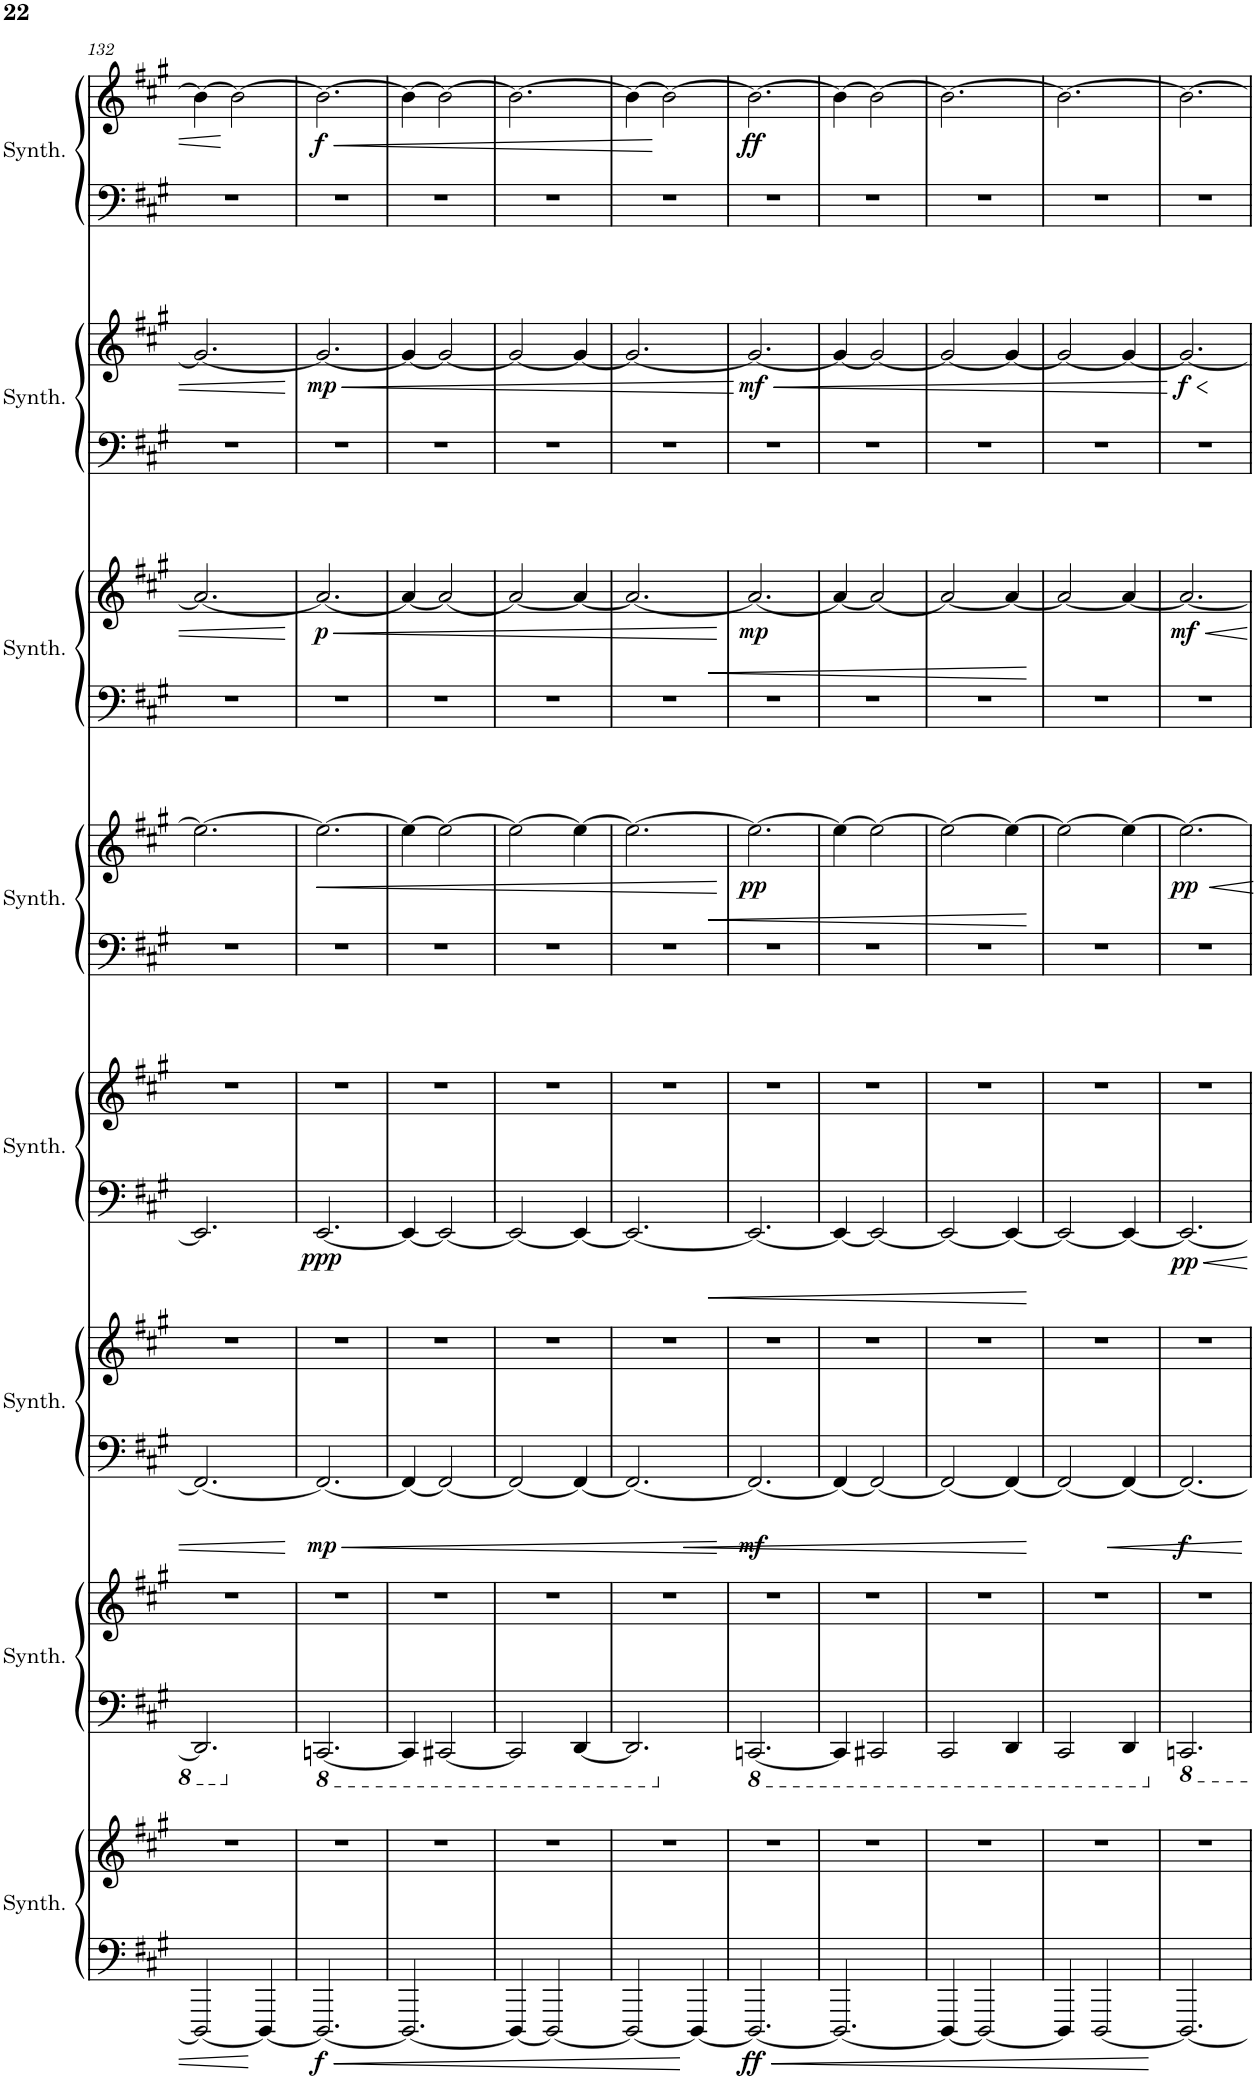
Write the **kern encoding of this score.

**kern	**kern	**dynam	**kern	**kern	**kern	**kern	**dynam	**kern	**kern	**dynam	**kern	**kern	**dynam	**kern	**kern	**dynam	**kern	**kern	**dynam	**kern	**kern	**dynam
*part8	*part8	*part8	*part7	*part7	*part6	*part6	*part6	*part5	*part5	*part5	*part4	*part4	*part4	*part3	*part3	*part3	*part2	*part2	*part2	*part1	*part1	*part1
*staff16	*staff15	*staff15/16	*staff14	*staff13	*staff12	*staff11	*staff11/12	*staff10	*staff9	*staff9/10	*staff8	*staff7	*staff7/8	*staff6	*staff5	*staff5/6	*staff4	*staff3	*staff3/4	*staff2	*staff1	*staff1/2
*I"Crystal Synthesizer	*	*	*I"Saw Synthesizer	*	*I"Bass Synthesizer	*	*	*I"Atmosphere Synthesizer	*	*	*I"Goblins Synthesizer	*	*	*I"Choir Synthesizer	*	*	*I"Bowed Synthesizer	*	*	*I"String Synthesizer	*	*
*I'Synth.	*	*	*I'Synth.	*	*I'Synth.	*	*	*I'Synth.	*	*	*I'Synth.	*	*	*I'Synth.	*	*	*I'Synth.	*	*	*I'Synth.	*	*
!!LO:PB:g=z
*clefF4	*clefG2	*	*clefF4	*clefG2	*clefF4	*clefG2	*	*clefF4	*clefG2	*	*clefF4	*clefG2	*	*clefF4	*clefG2	*	*clefF4	*clefG2	*	*clefF4	*clefG2	*
*k[f#c#g#]	*k[f#c#g#]	*	*k[f#c#g#]	*k[f#c#g#]	*k[f#c#g#]	*k[f#c#g#]	*	*k[f#c#g#]	*k[f#c#g#]	*	*k[f#c#g#]	*k[f#c#g#]	*	*k[f#c#g#]	*k[f#c#g#]	*	*k[f#c#g#]	*k[f#c#g#]	*	*k[f#c#g#]	*k[f#c#g#]	*
*M6/8	*M6/8	*	*M6/8	*M6/8	*M6/8	*M6/8	*	*M6/8	*M6/8	*	*M6/8	*M6/8	*	*M6/8	*M6/8	*	*M6/8	*M6/8	*	*M6/8	*M6/8	*
=132	=132	=132	=132	=132	=132	=132	=132	=132	=132	=132	=132	=132	=132	=132	=132	=132	=132	=132	=132	=132	=132	=132
2DDD/_	2.r	.	2.DDD/]	2.r	2.FF#/_	2.r	.	2.EE/]	2.r	.	2.r	2.ee\_	.	2.r	2.a/_	.	2.r	2.g#/_	.	2.r	4b\_	.
.	.	.	.	.	.	.	.	.	.	.	.	.	.	.	.	.	.	.	.	.	2b\_	.
4DDD/_	.	.	.	.	.	.	.	.	.	.	.	.	.	.	.	.	.	.	.	.	.	.
=133	=133	=133	=133	=133	=133	=133	=133	=133	=133	=133	=133	=133	=133	=133	=133	=133	=133	=133	=133	=133	=133	=133
*	*	*	*8ba	*	*	*	*	*	*	*	*	*	*	*	*	*	*	*	*	*	*	*
!	!	!LO:DY:b=2	!	!	!	!	!LO:DY:b=2	!	!	!LO:DY:b=2	!	!	!LO:HP:b	!	!	!LO:HP:b	!	!	!LO:HP:b	!	!	!LO:HP:b
!	!	!	!	!	!	!	!	!	!	!	!	!	!	!	!	!LO:DY:n=1:b	!	!	!LO:DY:n=1:b	!	!	!LO:DY:n=1:b
2.DDD/_	2.r	f	[2.CCCn/	2.r	2.FF#/_	2.r	mp	[2.EE/	2.r	ppp	2.r	2.ee\_	<	2.r	2.a/_	< p	2.r	2.g#/_	< mp	2.r	2.b\_	< f
=134	=134	=134	=134	=134	=134	=134	=134	=134	=134	=134	=134	=134	=134	=134	=134	=134	=134	=134	=134	=134	=134	=134
2.DDD/_	2.r	.	4CCC/]	2.r	4FF#/_	2.r	.	4EE/_	2.r	.	2.r	4ee\_	.	2.r	4a/_	.	2.r	4g#/_	.	2.r	4b\_	.
.	.	.	[2CCC#X/	.	2FF#/_	.	.	2EE/_	.	.	.	2ee\_	.	.	2a/_	.	.	2g#/_	.	.	2b\_	.
=135	=135	=135	=135	=135	=135	=135	=135	=135	=135	=135	=135	=135	=135	=135	=135	=135	=135	=135	=135	=135	=135	=135
4DDD/_	2.r	.	2CCC#/]	2.r	2FF#/_	2.r	.	2EE/_	2.r	.	2.r	2ee\_	.	2.r	2a/_	.	2.r	2g#/_	.	2.r	2.b\_	.
2DDD/_	.	.	.	.	.	.	.	.	.	.	.	.	.	.	.	.	.	.	.	.	.	.
.	.	.	[4DDD/	.	4FF#/_	.	.	4EE/_	.	.	.	4ee\_	.	.	4a/_	.	.	4g#/_	.	.	.	.
=136	=136	=136	=136	=136	=136	=136	=136	=136	=136	=136	=136	=136	=136	=136	=136	=136	=136	=136	=136	=136	=136	=136
!	!	!	!	!	!	!	!	!	!	!	!	!	!LO:HP:b	!	!	!LO:HP:b	!	!	!	!	!	!
2DDD/_	2.r	.	2.DDD/]	2.r	2.FF#/_	2.r	.	2.EE/_	2.r	.	2.r	2.ee\_	<	2.r	2.a/_	<	2.r	2.g#/_	.	2.r	4b\_	.
.	.	.	.	.	.	.	.	.	.	.	.	.	.	.	.	.	.	.	.	.	2b\_	[
4DDD/_	.	.	.	.	.	.	.	.	.	.	.	.	.	.	.	.	.	.	.	.	.	.
.	.	.	.	.	.	.	.	.	.	.	.	.	[	.	.	[	.	.	[	.	.	.
=137	=137	=137	=137	=137	=137	=137	=137	=137	=137	=137	=137	=137	=137	=137	=137	=137	=137	=137	=137	=137	=137	=137
*	*	*	*X8ba	*	*	*	*	*	*	*	*	*	*	*	*	*	*	*	*	*	*	*
*	*	*	*8ba	*	*	*	*	*	*	*	*	*	*	*	*	*	*	*	*	*	*	*
!	!	!LO:DY:b=2	!	!	!	!	!LO:DY:b=2	!	!	!	!	!	!LO:DY:b	!	!	!LO:DY:b	!	!	!LO:HP:b	!	!	!
!	!	!	!	!	!	!	!	!	!	!	!	!	!	!	!	!	!	!	!LO:DY:n=1:b	!	!	!LO:DY:b
2.DDD/_	2.r	ff	[2.CCCn/	2.r	2.FF#/_	2.r	mf	2.EE/_	2.r	.	2.r	2.ee\_	pp	2.r	2.a/_	mp	2.r	2.g#/_	< mf	2.r	2.b\_	ff
=138	=138	=138	=138	=138	=138	=138	=138	=138	=138	=138	=138	=138	=138	=138	=138	=138	=138	=138	=138	=138	=138	=138
2.DDD/_	2.r	.	4CCC/]	2.r	4FF#/_	2.r	.	4EE/_	2.r	.	2.r	4ee\_	.	2.r	4a/_	.	2.r	4g#/_	.	2.r	4b\_	.
.	.	.	2CCC#X/	.	2FF#/_	.	.	2EE/_	.	.	.	2ee\_	.	.	2a/_	.	.	2g#/_	.	.	2b\_	.
=139	=139	=139	=139	=139	=139	=139	=139	=139	=139	=139	=139	=139	=139	=139	=139	=139	=139	=139	=139	=139	=139	=139
4DDD/_	2.r	.	2CCC#/	2.r	2FF#/_	2.r	.	2EE/_	2.r	.	2.r	2ee\_	.	2.r	2a/_	.	2.r	2g#/_	.	2.r	2.b\_	.
2DDD/_	.	.	.	.	.	.	.	.	.	.	.	.	.	.	.	.	.	.	.	.	.	.
.	.	.	4DDD/	.	4FF#/_	.	.	4EE/_	.	.	.	4ee\_	.	.	4a/_	.	.	4g#/_	.	.	.	.
.	.	.	.	.	.	.	.	.	.	.	.	.	[	.	.	[	.	.	.	.	.	.
=140	=140	=140	=140	=140	=140	=140	=140	=140	=140	=140	=140	=140	=140	=140	=140	=140	=140	=140	=140	=140	=140	=140
4DDD/]	2.r	.	2CCC#/	2.r	2FF#/_	2.r	.	2EE/_	2.r	.	2.r	2ee\_	.	2.r	2a/_	.	2.r	2g#/_	.	2.r	2.b\_	.
[2DDD/	.	.	.	.	.	.	.	.	.	.	.	.	.	.	.	.	.	.	.	.	.	.
.	.	.	4DDD/	.	4FF#/_	.	.	4EE/_	.	.	.	4ee\_	.	.	4a/_	.	.	4g#/_	.	.	.	.
.	.	.	.	.	.	.	.	.	.	.	.	.	.	.	.	.	.	.	[	.	.	.
=141	=141	=141	=141	=141	=141	=141	=141	=141	=141	=141	=141	=141	=141	=141	=141	=141	=141	=141	=141	=141	=141	=141
*	*	*	*X8ba	*	*	*	*	*	*	*	*	*	*	*	*	*	*	*	*	*	*	*
!	!	!	!	!	!	!	!LO:DY:b=2	!	!	!LO:DY:b=2	!	!	!LO:DY:b	!	!	!LO:DY:b	!	!	!LO:DY:b	!	!	!
2.DDD/_	2.r	.	2.CCCn/	2.r	2.FF#/_	2.r	f	2.EE/_	2.r	pp	2.r	2.ee\_	pp	2.r	2.a/_	mf	2.r	2.g#/_	f	2.r	2.b\_	.
=	=	=	=	=	=	=	=	=	=	=	=	=	=	=	=	=	=	=	=	=	=	=
*-	*-	*-	*-	*-	*-	*-	*-	*-	*-	*-	*-	*-	*-	*-	*-	*-	*-	*-	*-	*-	*-	*-
